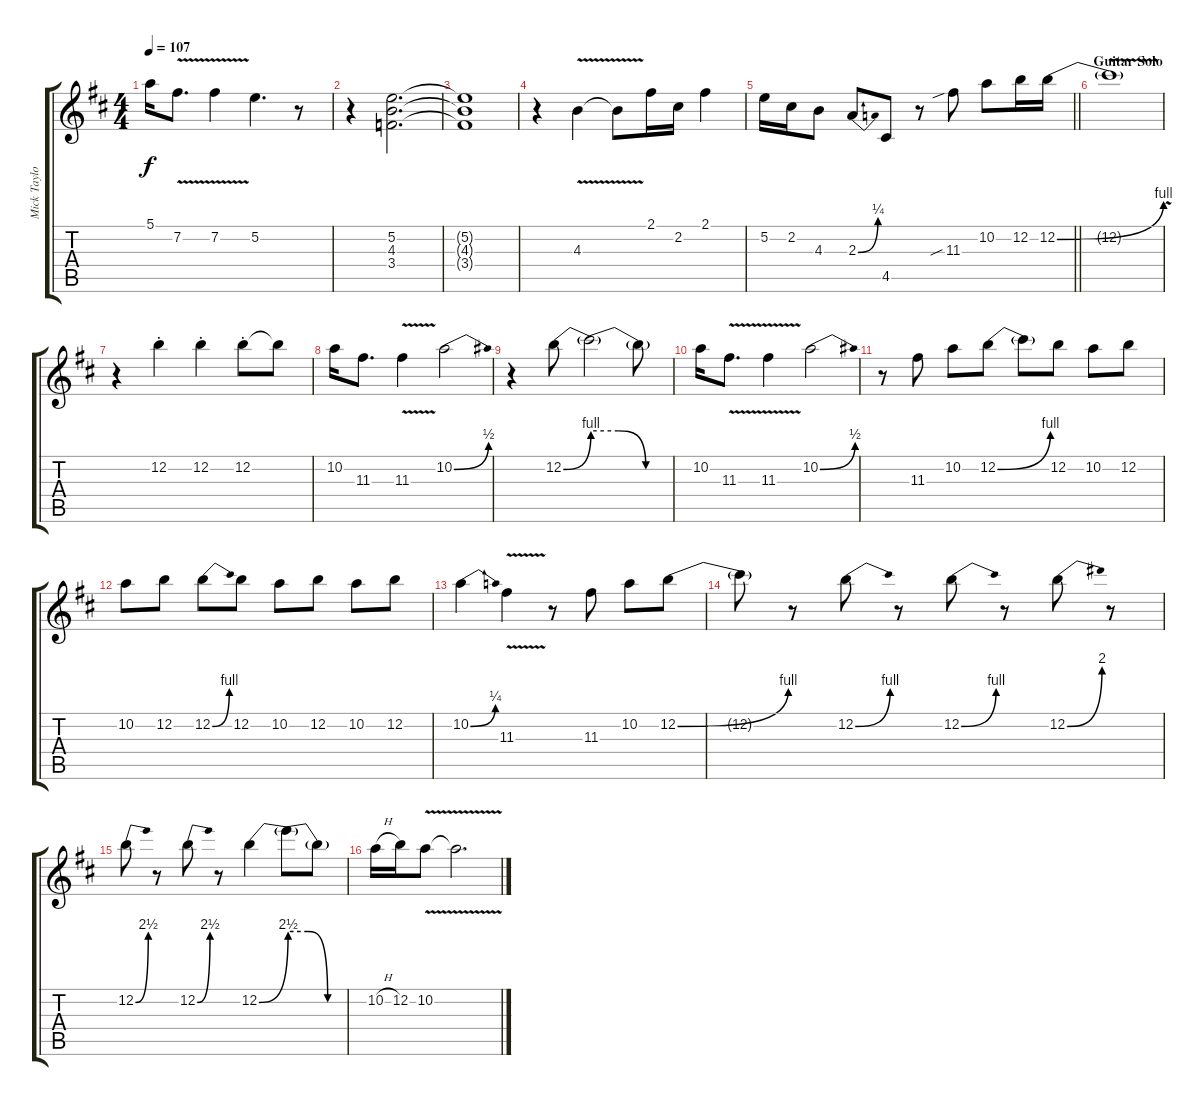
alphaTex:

\track ("Mick Taylor - Electric Guitar" "Mick Taylo") {instrument overdrivenguitar}
\staff {score tabs}
\tuning (E4 B3 G3 D3 A2 E2) {hide}
\ts (4 4)
\tempo 107
\clef g2
\ks d
5.1.16{dy f} 7.2{v}.8{d} 7.2{v}.4 5.2.4{d} r.8 |
r.4 (5.2 4.3 3.4).2{d} |
(5.2{t} 4.3{t} 3.4{t}).1 |
r.4 4.3{v}.4 4.3{v t}.8 2.1.16 2.2.16 2.1.4 |
\barLineRight lightlight
5.2.16 2.2.16 4.3.8 2.3{be (bend 0 0 60 1)}.8 4.5.8 r.8 11.3{sib}.8 10.2.8 12.2.16 12.2{be (bend 0 0 60 4)}.16 |
\section ("" "Guitar Solo")
12.2{v t}.1 |
r.4 12.2{st}.4 12.2{st}.4 12.2{st}.8 12.2{t}.8 |
10.2.16 11.3.8{d} 11.3{v}.4 10.2{be (bend 0 0 60 2)}.2 |
r.4 12.2{be (bend 0 0 60 4)}.8 12.2{be (custom 0 4 20 4 40 0 60 0) t}.2 12.2{t}.8 |
10.2.16 11.3{v}.8{d} 11.3{v}.4 10.2{be (bend 0 0 60 2)}.2 |
r.8 11.3.8 10.2.8 12.2{be (bend 0 0 60 4)}.8 12.2{t}.8 12.2.8 10.2.8 12.2.8 |
10.2.8 12.2.8 12.2{be (bend 0 0 60 4)}.8 12.2.8 10.2.8 12.2.8 10.2.8 12.2.8 |
10.2{be (bend 0 0 60 1)}.4 11.3{v}.4 r.8 11.3.8 10.2.8 12.2{be (bend 0 0 60 4)}.8 |
12.2{t}.8 r.8 12.2{be (bend 0 0 60 4)}.8 r.8 12.2{be (bend 0 0 60 4)}.8 r.8 12.2{be (bend 0 0 60 8)}.8 r.8 |
12.2{be (bend 0 0 60 10)}.8 r.8 12.2{be (bend 0 0 60 10)}.8 r.8 12.2{be (bend 0 0 60 10)}.4 12.2{be (custom 0 10 20 10 40 0 60 0) t}.8 12.2{t}.8 |
10.2{h}.16 12.2.16 10.2{v}.8 10.2{v t}.2{d}
